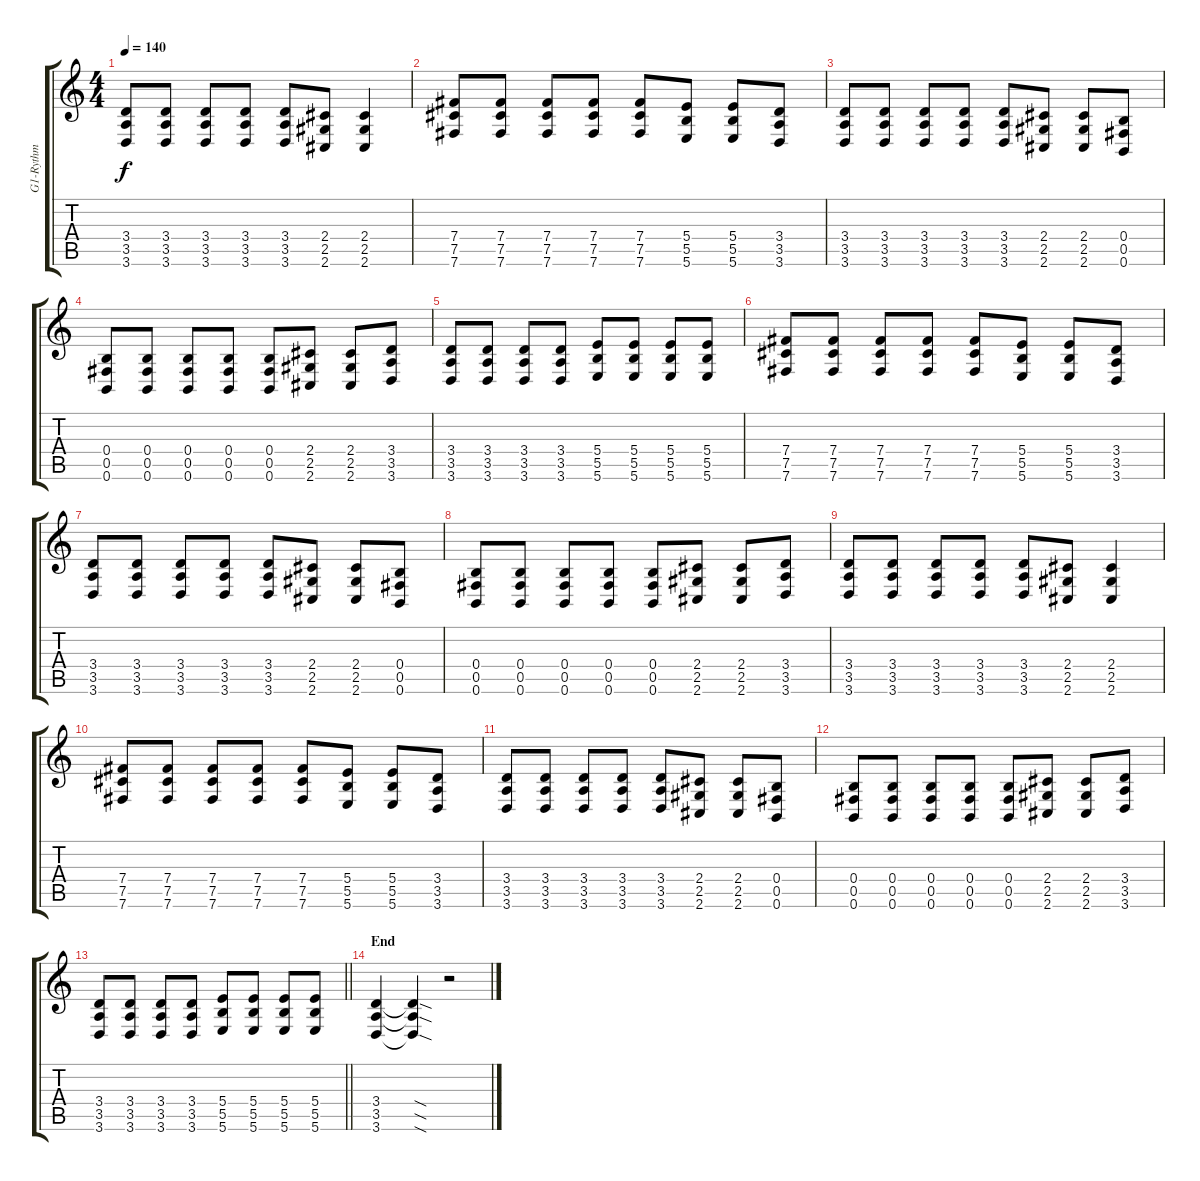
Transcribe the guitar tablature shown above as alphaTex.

\track ("G1-Rythm" "G1-Rythm") {instrument distortionguitar}
\staff {score tabs}
\tuning (Db4 Ab3 E3 B2 Gb2 B1) {hide}
\ts (4 4)
\tempo 140
\clef g2
\ks c
(3.4 3.5 3.6).8{dy f} (3.4 3.5 3.6).8 (3.4 3.5 3.6).8 (3.4 3.5 3.6).8 (3.4 3.5 3.6).8 (2.4 2.5 2.6).8 (2.4 2.5 2.6).4 |
(7.4 7.5 7.6).8 (7.4 7.5 7.6).8 (7.4 7.5 7.6).8 (7.4 7.5 7.6).8 (7.4 7.5 7.6).8 (5.4 5.5 5.6).8 (5.4 5.5 5.6).8 (3.4 3.5 3.6).8 |
(3.4 3.5 3.6).8 (3.4 3.5 3.6).8 (3.4 3.5 3.6).8 (3.4 3.5 3.6).8 (3.4 3.5 3.6).8 (2.4 2.5 2.6).8 (2.4 2.5 2.6).8 (0.4 0.5 0.6).8 |
(0.4 0.5 0.6).8 (0.4 0.5 0.6).8 (0.4 0.5 0.6).8 (0.4 0.5 0.6).8 (0.4 0.5 0.6).8 (2.4 2.5 2.6).8 (2.4 2.5 2.6).8 (3.4 3.5 3.6).8 |
(3.4 3.5 3.6).8 (3.4 3.5 3.6).8 (3.4 3.5 3.6).8 (3.4 3.5 3.6).8 (5.4 5.5 5.6).8 (5.4 5.5 5.6).8 (5.4 5.5 5.6).8 (5.4 5.5 5.6).8 |
(7.4 7.5 7.6).8 (7.4 7.5 7.6).8 (7.4 7.5 7.6).8 (7.4 7.5 7.6).8 (7.4 7.5 7.6).8 (5.4 5.5 5.6).8 (5.4 5.5 5.6).8 (3.4 3.5 3.6).8 |
(3.4 3.5 3.6).8 (3.4 3.5 3.6).8 (3.4 3.5 3.6).8 (3.4 3.5 3.6).8 (3.4 3.5 3.6).8 (2.4 2.5 2.6).8 (2.4 2.5 2.6).8 (0.4 0.5 0.6).8 |
(0.4 0.5 0.6).8 (0.4 0.5 0.6).8 (0.4 0.5 0.6).8 (0.4 0.5 0.6).8 (0.4 0.5 0.6).8 (2.4 2.5 2.6).8 (2.4 2.5 2.6).8 (3.4 3.5 3.6).8 |
(3.4 3.5 3.6).8 (3.4 3.5 3.6).8 (3.4 3.5 3.6).8 (3.4 3.5 3.6).8 (3.4 3.5 3.6).8 (2.4 2.5 2.6).8 (2.4 2.5 2.6).4 |
(7.4 7.5 7.6).8 (7.4 7.5 7.6).8 (7.4 7.5 7.6).8 (7.4 7.5 7.6).8 (7.4 7.5 7.6).8 (5.4 5.5 5.6).8 (5.4 5.5 5.6).8 (3.4 3.5 3.6).8 |
(3.4 3.5 3.6).8 (3.4 3.5 3.6).8 (3.4 3.5 3.6).8 (3.4 3.5 3.6).8 (3.4 3.5 3.6).8 (2.4 2.5 2.6).8 (2.4 2.5 2.6).8 (0.4 0.5 0.6).8 |
(0.4 0.5 0.6).8 (0.4 0.5 0.6).8 (0.4 0.5 0.6).8 (0.4 0.5 0.6).8 (0.4 0.5 0.6).8 (2.4 2.5 2.6).8 (2.4 2.5 2.6).8 (3.4 3.5 3.6).8 |
\barLineRight lightlight
(3.4 3.5 3.6).8 (3.4 3.5 3.6).8 (3.4 3.5 3.6).8 (3.4 3.5 3.6).8 (5.4 5.5 5.6).8 (5.4 5.5 5.6).8 (5.4 5.5 5.6).8 (5.4 5.5 5.6).8 |
\section ("" "End")
(3.4 3.5 3.6).4 (3.4{sod t} 3.5{sod t} 3.6{sod t}).4 r.2
